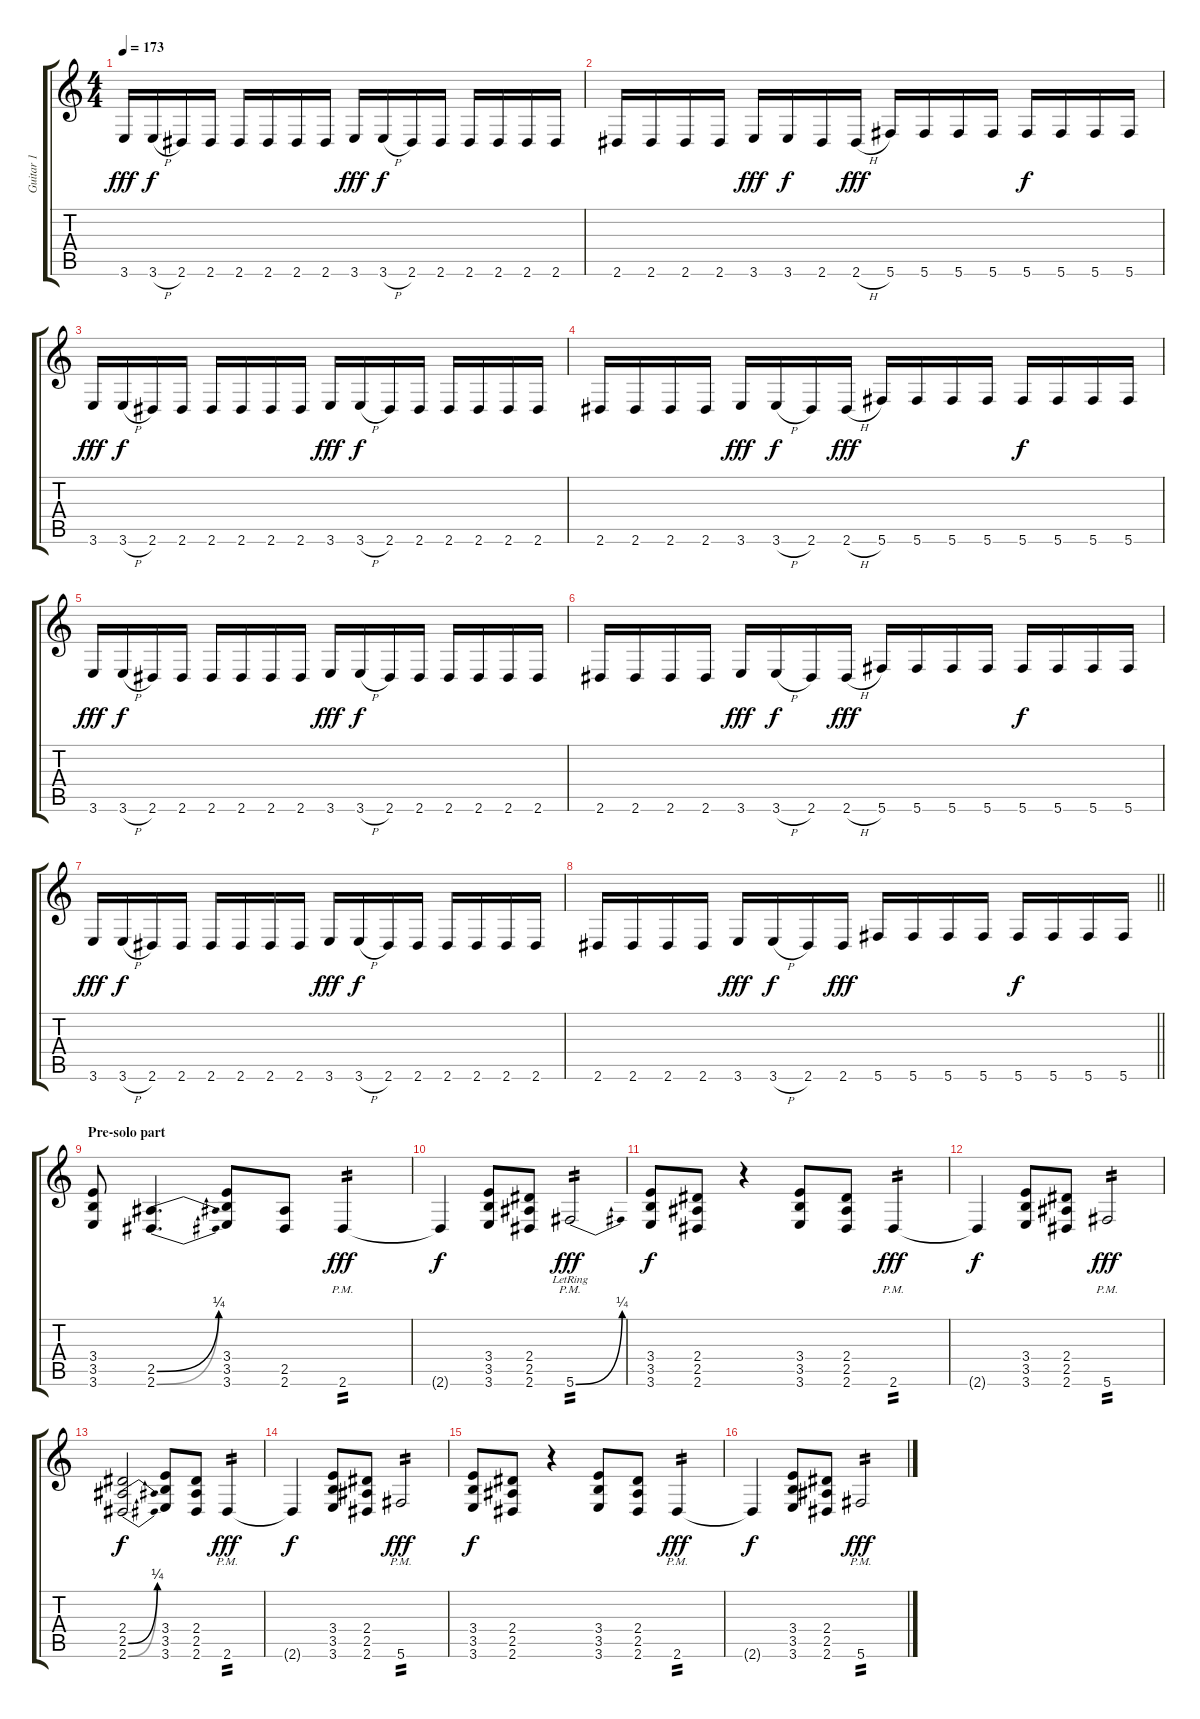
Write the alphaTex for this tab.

\track ("Guitar 1" "Guitar 1") {instrument distortionguitar}
\staff {score tabs}
\tuning (Eb4 Bb3 Gb3 Db3 Ab2 Db2) {hide}
\ts (4 4)
\tempo 173
\clef g2
\ks c
3.6.16{dy fff} 3.6{h}.16{dy f} 2.6.16 2.6.16 2.6.16 2.6.16 2.6.16 2.6.16 3.6.16{dy fff} 3.6{h}.16{dy f} 2.6.16 2.6.16 2.6.16 2.6.16 2.6.16 2.6.16 |
2.6.16 2.6.16 2.6.16 2.6.16 3.6.16{dy fff} 3.6.16{dy f} 2.6.16 2.6{h}.16{dy fff} 5.6.16 5.6.16 5.6.16 5.6.16 5.6.16{dy f} 5.6.16 5.6.16 5.6.16 |
3.6.16{dy fff} 3.6{h}.16{dy f} 2.6.16 2.6.16 2.6.16 2.6.16 2.6.16 2.6.16 3.6.16{dy fff} 3.6{h}.16{dy f} 2.6.16 2.6.16 2.6.16 2.6.16 2.6.16 2.6.16 |
2.6.16 2.6.16 2.6.16 2.6.16 3.6.16{dy fff} 3.6{h}.16{dy f} 2.6.16 2.6{h}.16{dy fff} 5.6.16 5.6.16 5.6.16 5.6.16 5.6.16{dy f} 5.6.16 5.6.16 5.6.16 |
3.6.16{dy fff} 3.6{h}.16{dy f} 2.6.16 2.6.16 2.6.16 2.6.16 2.6.16 2.6.16 3.6.16{dy fff} 3.6{h}.16{dy f} 2.6.16 2.6.16 2.6.16 2.6.16 2.6.16 2.6.16 |
2.6.16 2.6.16 2.6.16 2.6.16 3.6.16{dy fff} 3.6{h}.16{dy f} 2.6.16 2.6{h}.16{dy fff} 5.6.16 5.6.16 5.6.16 5.6.16 5.6.16{dy f} 5.6.16 5.6.16 5.6.16 |
3.6.16{dy fff} 3.6{h}.16{dy f} 2.6.16 2.6.16 2.6.16 2.6.16 2.6.16 2.6.16 3.6.16{dy fff} 3.6{h}.16{dy f} 2.6.16 2.6.16 2.6.16 2.6.16 2.6.16 2.6.16 |
\barLineRight lightlight
2.6.16 2.6.16 2.6.16 2.6.16 3.6.16{dy fff} 3.6{h}.16{dy f} 2.6.16 2.6.16{dy fff} 5.6.16 5.6.16 5.6.16 5.6.16 5.6.16{dy f} 5.6.16 5.6.16 5.6.16 |
\section ("" "Pre-solo part")
(3.4 3.5 3.6).8 (2.5{be (bend 0 0 60 1)} 2.6{be (bend 0 0 60 1)}).4{d} (3.4 3.5 3.6).8 (2.5 2.6).8 2.6{pm}.4{tp 2 dy fff} |
2.6{t}.4{dy f} (3.4 3.5 3.6).8 (2.4 2.5 2.6).8 5.6{be (bend 0 0 60 1) pm lr}.2{tp 2 dy fff} |
(3.4 3.5 3.6).8{dy f} (2.4 2.5 2.6).8 r.4 (3.4 3.5 3.6).8 (2.4 2.5 2.6).8 2.6{pm}.4{tp 2 dy fff} |
2.6{t}.4{dy f} (3.4 3.5 3.6).8 (2.4 2.5 2.6).8 5.6{pm}.2{tp 2 dy fff} |
(2.4 2.5{be (bend 0 0 60 1)} 2.6{be (bend 0 0 60 1)}).2{dy f} (3.4 3.5 3.6).8 (2.4 2.5 2.6).8 2.6{pm}.4{tp 2 dy fff} |
2.6{t}.4{dy f} (3.4 3.5 3.6).8 (2.4 2.5 2.6).8 5.6{pm}.2{tp 2 dy fff} |
(3.4 3.5 3.6).8{dy f} (2.4 2.5 2.6).8 r.4 (3.4 3.5 3.6).8 (2.4 2.5 2.6).8 2.6{pm}.4{tp 2 dy fff} |
2.6{t}.4{dy f} (3.4 3.5 3.6).8 (2.4 2.5 2.6).8 5.6{pm}.2{tp 2 dy fff}
